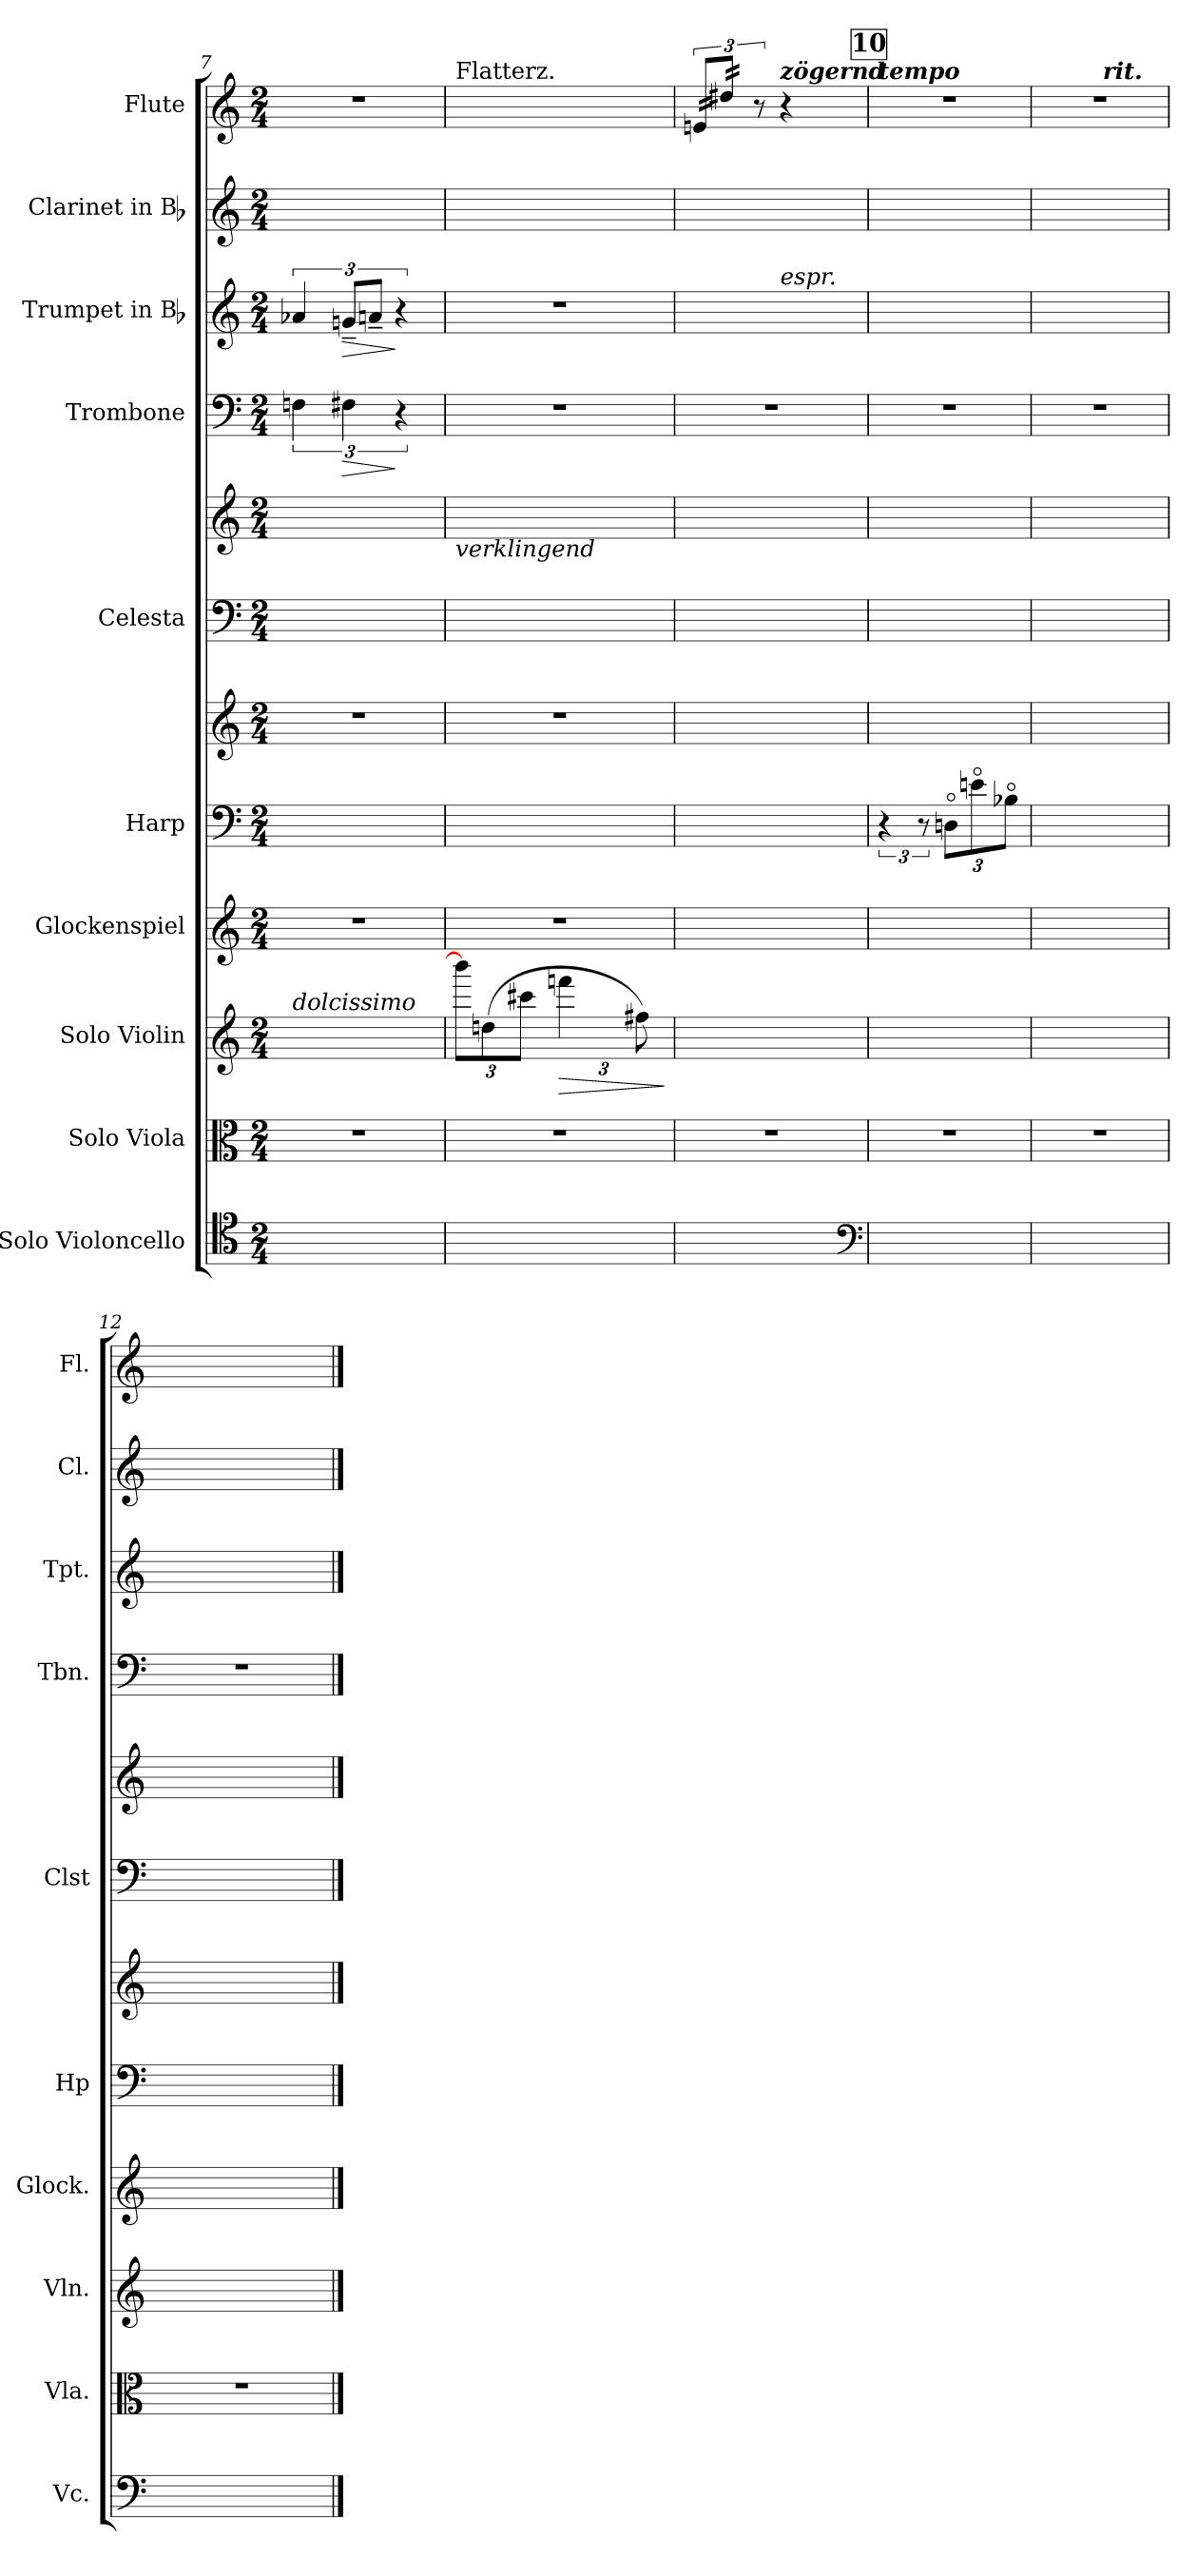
**kern	**kern	**kern	**dynam	**kern	**kern	**kern	**kern	**kern	**kern	**dynam	**kern	**dynam	**kern	**kern
*part10	*part9	*part8	*part8	*part7	*part6	*part6	*part5	*part5	*part4	*part4	*part3	*part3	*part2	*part1
*staff12	*staff11	*staff10	*staff10	*staff9	*staff8	*staff7	*staff6	*staff5	*staff4	*staff4	*staff3	*staff3	*staff2	*staff1
*I"Solo Violoncello	*I"Solo Viola	*I"Solo Violin	*	*I"Glockenspiel	*I"Harp	*	*I"Celesta	*	*I"Trombone	*	*I"Trumpet in Bb	*	*I"Clarinet in Bb	*I"Flute
*I'Vc.	*I'Vla.	*I'Vln.	*	*I'Glock.	*I'Hp	*	*I'Clst	*	*I'Tbn.	*	*I'Tpt.	*	*I'Cl.	*I'Fl.
*clefC4	*clefC3	*clefG2	*	*clefG2	*clefF4	*clefG2	*clefF4	*clefG2	*clefF4	*	*clefG2	*	*clefG2	*clefG2
*	*	*	*	*ITrd-14c-24	*	*	*ITrd-7c-12	*ITrd-7c-12	*	*	*ITrd1c2	*	*ITrd1c2	*
*k[]	*k[]	*k[]	*	*k[]	*k[]	*k[]	*k[]	*k[]	*k[]	*	*	*	*	*k[]
*M2/4	*M2/4	*M2/4	*	*M2/4	*M2/4	*M2/4	*M2/4	*M2/4	*M2/4	*	*M2/4	*	*M2/4	*M2/4
=7	=7	=7	=7	=7	=7	=7	=7	=7	=7	=7	=7	=7	=7	=7
!	!	!LO:TX:a:i:t=dolcissimo	!	!	!	!	!	!	!	!	!	!	!	!
8ryy	2r	4ryy	.	2r	2ryy	2r	2ryy	2ryy	6Fn	.	6g-X	.	2ryy	2r
4ryy	.	.	.	.	.	.	.	.	.	.	.	.	.	.
!	!	!	!	!	!	!	!	!	!	!LO:HP:b	!	!LO:HP:b	!	!
.	.	.	.	.	.	.	.	.	6F#X	>	12fn~L	>	.	.
.	.	4ryy	.	.	.	.	.	.	.	.	12gn~J	.	.	.
.	.	.	.	.	.	.	.	.	6r	]	6r	]	.	.
8ryy	.	.	.	.	.	.	.	.	.	.	.	.	.	.
=8	=8	=8	=8	=8	=8	=8	=8	=8	=8	=8	=8	=8	=8	=8
!	!	!	!	!	!	!	!	!	!	!	!	!	!	!LO:TX:a:t=Flatterz.
!	!	!	!	!	!	!	!	!LO:TX:b:i:t=verklingend	!	!	!	!	!	!
4.ryy	2r	12bbb-L]	.	2r	2ryy	2r	4ryy	2ryy	2r	.	2r	.	2ryy	8ryy
.	.	(12ddn	.	.	.	.	.	.	.	.	.	.	.	.
.	.	.	.	.	.	.	.	.	.	.	.	.	.	32ryy
.	.	.	.	.	.	.	.	.	.	.	.	.	.	32ryy
.	.	12ccc#XJ	.	.	.	.	.	.	.	.	.	.	.	.
.	.	.	.	.	.	.	.	.	.	.	.	.	.	32ryy
.	.	.	.	.	.	.	.	.	.	.	.	.	.	32ryy
*	*	*Xbrackettup	*	*	*	*	*	*	*	*	*	*	*	*
!	!	!	!LO:HP:b	!	!	!	!	!	!	!	!	!	!	!
.	.	6fffn	>	.	.	.	4ryy	.	.	.	.	.	.	32ryy
.	.	.	.	.	.	.	.	.	.	.	.	.	.	32ryy
.	.	.	.	.	.	.	.	.	.	.	.	.	.	32ryy
.	.	.	.	.	.	.	.	.	.	.	.	.	.	32ryy
8ryy	.	.	.	.	.	.	.	.	.	.	.	.	.	32ryy
.	.	.	.	.	.	.	.	.	.	.	.	.	.	32ryy
.	.	12ff#X)	.	.	.	.	.	.	.	.	.	.	.	.
.	.	.	.	.	.	.	.	.	.	.	.	.	.	32ryy
.	.	.	.	.	.	.	.	.	.	.	.	.	.	32ryy
.	.	.	]	.	.	.	.	.	.	.	.	.	.	.
=9	=9	=9	=9	=9	=9	=9	=9	=9	=9	=9	=9	=9	=9	=9
*	*	*	*	*	*	*	*	*	*	*	*	*	*	*tremolo
2ryy	2r	8ryy	.	8ryy	2ryy	4ryy	2ryy	2ryy	2r	.	4ryy	.	2ryy	48enLLL
.	.	.	.	.	.	.	.	.	.	.	.	.	.	48en
.	.	.	.	.	.	.	.	.	.	.	.	.	.	48en
.	.	.	.	.	.	.	.	.	.	.	.	.	.	48en
.	.	.	.	.	.	.	.	.	.	.	.	.	.	48dd#X
.	.	.	.	.	.	.	.	.	.	.	.	.	.	48dd#X
.	.	4.ryy	.	4ryy	.	.	.	.	.	.	.	.	.	48dd#X
.	.	.	.	.	.	.	.	.	.	.	.	.	.	48dd#XJJJ
*	*	*	*	*	*	*	*	*	*	*	*	*	*	*Xtremolo
.	.	.	.	.	.	.	.	.	.	.	.	.	.	12r
!	!	!	!	!	!	!	!	!	!	!	!	!	!	!LO:TX:a:Bi:t=zögernd
!	!	!	!	!	!	!	!	!	!	!	!LO:TX:a:i:t=espr.	!	!	!
.	.	.	.	.	.	16ryy	.	.	.	.	16ryy	.	.	4r
.	.	.	.	.	.	16ryy	.	.	.	.	8ryy	.	.	.
.	.	.	.	8ryy	.	16ryy	.	.	.	.	.	.	.	.
.	.	.	.	.	.	16ryy	.	.	.	.	16ryy	.	.	.
*clefF4	*	*	*	*	*	*	*	*	*	*	*	*	*	*
!!LO:REH:place=s1:t=10
=10	=10	=10	=10	=10	=10	=10	=10	=10	=10	=10	=10	=10	=10	=10
!	!	!	!	!	!	!	!	!	!	!	!	!	!	!LO:TX:a:Bi:t=tempo
2ryy	2r	4ryy	.	2ryy	6r	2ryy	4.ryy	2ryy	2r	.	2ryy	.	2ryy	2r
.	.	.	.	.	12r	.	.	.	.	.	.	.	.	.
.	.	4ryy	.	.	12DnoL	.	.	.	.	.	.	.	.	.
.	.	.	.	.	12eno	.	.	.	.	.	.	.	.	.
.	.	.	.	.	.	.	8ryy	.	.	.	.	.	.	.
.	.	.	.	.	12B-XoJ	.	.	.	.	.	.	.	.	.
=11	=11	=11	=11	=11	=11	=11	=11	=11	=11	=11	=11	=11	=11	=11
*	*	*	*	*	*	*	*	*	*	*	*	*	*	*^
2ryy	2r	2ryy	.	2ryy	8ryy	2ryy	2ryy	2ryy	2r	.	2ryy	.	2ryy	2r	4ryy
.	.	.	.	.	8ryy	.	.	.	.	.	.	.	.	.	.
!	!	!	!	!	!	!	!	!	!	!	!	!	!	!	!LO:TX:a:Bi:t=rit.
.	.	.	.	.	8ryy	.	.	.	.	.	.	.	.	.	4ryy
.	.	.	.	.	8ryy	.	.	.	.	.	.	.	.	.	.
*	*	*	*	*	*	*	*	*	*	*	*	*	*	*v	*v
=12	=12	=12	=12	=12	=12	=12	=12	=12	=12	=12	=12	=12	=12	=12
2ryy	2r	2ryy	.	2ryy	2ryy	2ryy	4ryy	2ryy	2r	.	8ryy	.	2ryy	16ryy
.	.	.	.	.	.	.	.	.	.	.	.	.	.	16ryy
.	.	.	.	.	.	.	.	.	.	.	16ryy	.	.	16ryy
.	.	.	.	.	.	.	.	.	.	.	16ryy	.	.	16ryy
.	.	.	.	.	.	.	16ryy	.	.	.	4ryy	.	.	4ryy
.	.	.	.	.	.	.	16ryy	.	.	.	.	.	.	.
.	.	.	.	.	.	.	8ryy	.	.	.	.	.	.	.
==	==	==	==	==	==	==	==	==	==	==	==	==	==	==
*-	*-	*-	*-	*-	*-	*-	*-	*-	*-	*-	*-	*-	*-	*-
